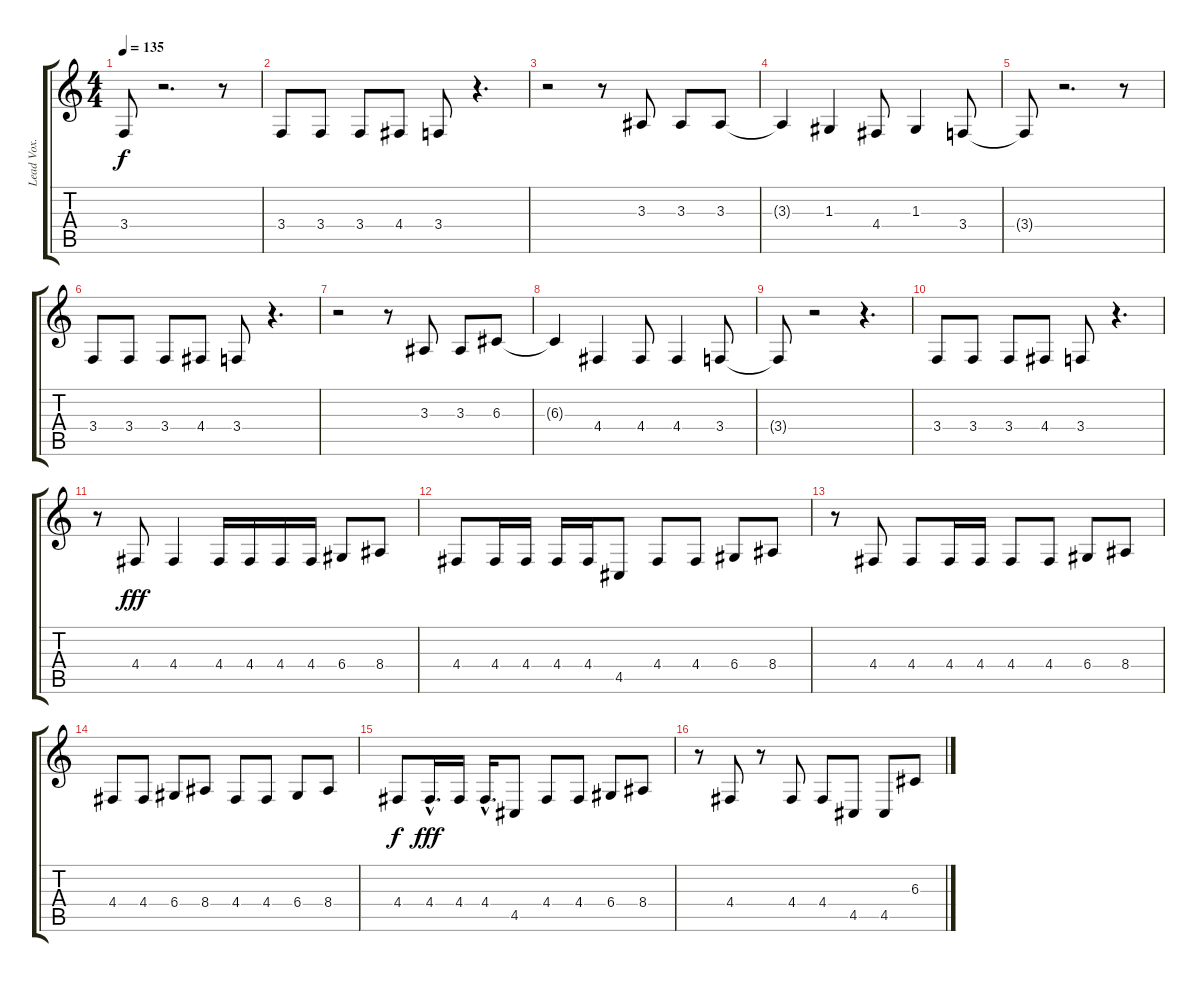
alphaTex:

\track ("Lead Vox." "Lead Vox.") {instrument altosax}
\staff {score tabs}
\tuning (E4 B3 G3 D3 A2 E2) {hide}
\ts (4 4)
\tempo 135
\clef g2
\ks c
3.4{t}.8{dy f} r.2{d} r.8 |
3.4.8 3.4.8 3.4.8 4.4.8 3.4.8 r.4{d} |
r.2 r.8 3.3.8 3.3.8 3.3.8 |
3.3{t}.4 1.3.4 4.4.8 1.3.4 3.4.8 |
3.4{t}.8 r.2{d} r.8 |
3.4.8 3.4.8 3.4.8 4.4.8 3.4.8 r.4{d} |
r.2 r.8 3.3.8 3.3.8 6.3.8 |
6.3{t}.4 4.4.4 4.4.8 4.4.4 3.4.8 |
3.4{t}.8 r.2 r.4{d} |
3.4.8 3.4.8 3.4.8 4.4.8 3.4.8 r.4{d} |
r.8 4.4.8{dy fff} 4.4.4 4.4.16 4.4.16 4.4.16 4.4.16 6.4.8 8.4.8 |
4.4.8 4.4.16 4.4.16 4.4.16 4.4.16 4.5.8 4.4.8 4.4.8 6.4.8 8.4.8 |
r.8 4.4.8 4.4.8 4.4.16 4.4.16 4.4.8 4.4.8 6.4.8 8.4.8 |
4.4.8 4.4.8 6.4.8 8.4.8 4.4.8 4.4.8 6.4.8 8.4.8 |
4.4.8{dy f} 4.4{hac}.16{d dy fff} 4.4.16 4.4{hac}.16{d} 4.5.8 4.4.8 4.4.8 6.4.8 8.4.8 |
r.8 4.4.8 r.8 4.4.8 4.4.8 4.5.8 4.5.8 6.3.8
